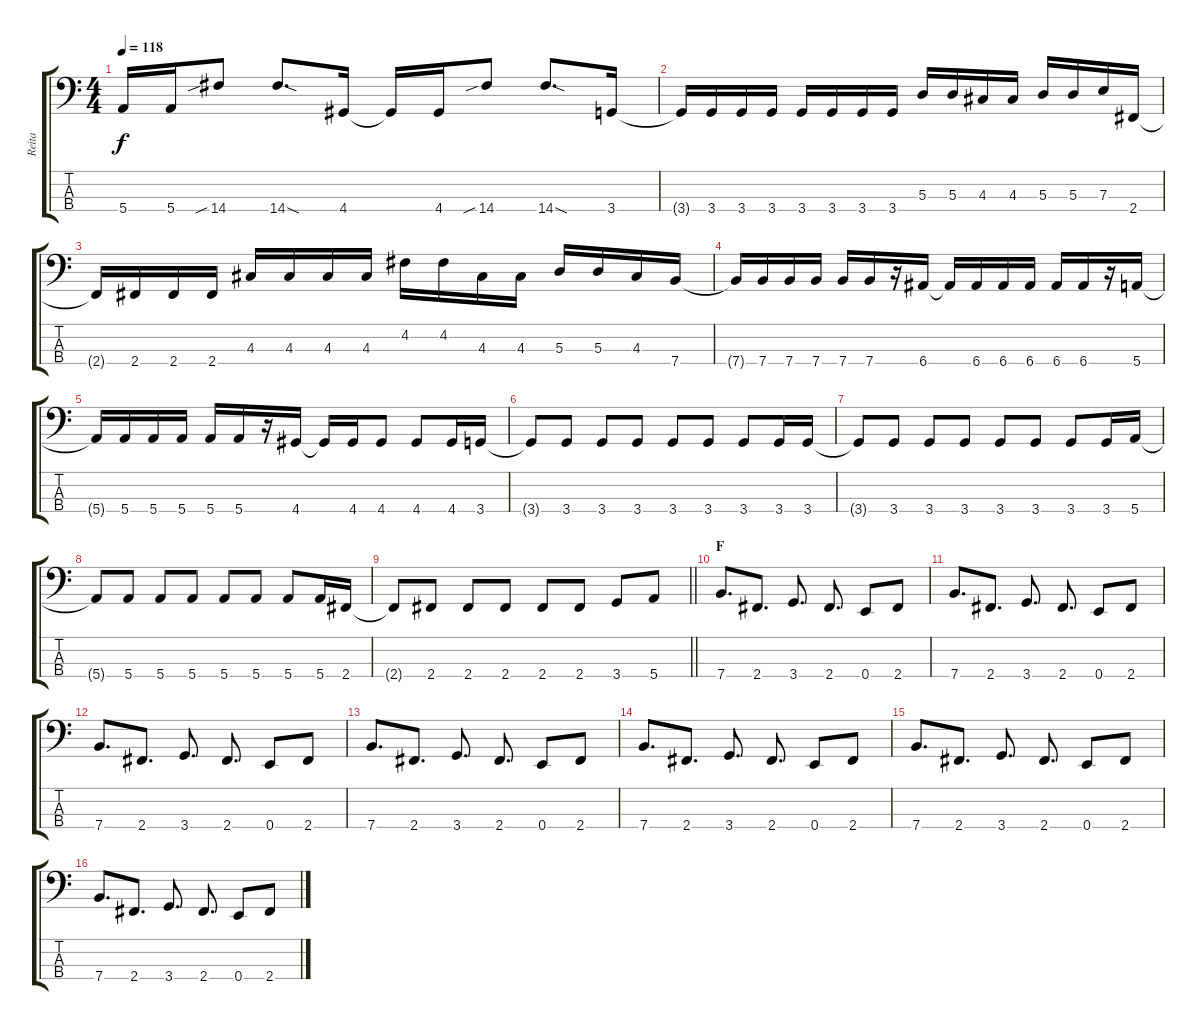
\track ("Reita" "Reita") {instrument electricbasspick}
\staff {score tabs}
\tuning (G2 D2 A1 E1) {hide}
\ts (4 4)
\tempo 118
\clef f4
\ks c
5.4{t}.16{dy f} 5.4.16 14.4{sib}.8 14.4{sod}.8{d} 4.4.16 4.4{t}.16 4.4.16 14.4{sib}.8 14.4{sod}.8{d} 3.4.16 |
3.4{t}.16 3.4.16 3.4.16 3.4.16 3.4.16 3.4.16 3.4.16 3.4.16 5.3.16 5.3.16 4.3.16 4.3.16 5.3.16 5.3.16 7.3.16 2.4.16 |
2.4{t}.16 2.4.16 2.4.16 2.4.16 4.3.16 4.3.16 4.3.16 4.3.16 4.2.16 4.2.16 4.3.16 4.3.16 5.3.16 5.3.16 4.3.16 7.4.16 |
7.4{t}.16 7.4.16 7.4.16 7.4.16 7.4.16 7.4.16 r.16 6.4.16 6.4{t}.16 6.4.16 6.4.16 6.4.16 6.4.16 6.4.16 r.16 5.4.16 |
5.4{t}.16 5.4.16 5.4.16 5.4.16 5.4.16 5.4.16 r.16 4.4.16 4.4{t}.16 4.4.16 4.4.8 4.4.8 4.4.16 3.4.16 |
3.4{t}.8 3.4.8 3.4.8 3.4.8 3.4.8 3.4.8 3.4.8 3.4.16 3.4.16 |
3.4{t}.8 3.4.8 3.4.8 3.4.8 3.4.8 3.4.8 3.4.8 3.4.16 5.4.16 |
5.4{t}.8 5.4.8 5.4.8 5.4.8 5.4.8 5.4.8 5.4.8 5.4.16 2.4.16 |
\barLineRight lightlight
2.4{t}.8 2.4.8 2.4.8 2.4.8 2.4.8 2.4.8 3.4.8 5.4.8 |
\section ("" "F")
7.4.8{d} 2.4.8{d} 3.4.8{d} 2.4.8{d} 0.4.8 2.4.8 |
7.4.8{d} 2.4.8{d} 3.4.8{d} 2.4.8{d} 0.4.8 2.4.8 |
7.4.8{d} 2.4.8{d} 3.4.8{d} 2.4.8{d} 0.4.8 2.4.8 |
7.4.8{d} 2.4.8{d} 3.4.8{d} 2.4.8{d} 0.4.8 2.4.8 |
7.4.8{d} 2.4.8{d} 3.4.8{d} 2.4.8{d} 0.4.8 2.4.8 |
7.4.8{d} 2.4.8{d} 3.4.8{d} 2.4.8{d} 0.4.8 2.4.8 |
7.4.8{d} 2.4.8{d} 3.4.8{d} 2.4.8{d} 0.4.8 2.4.8
